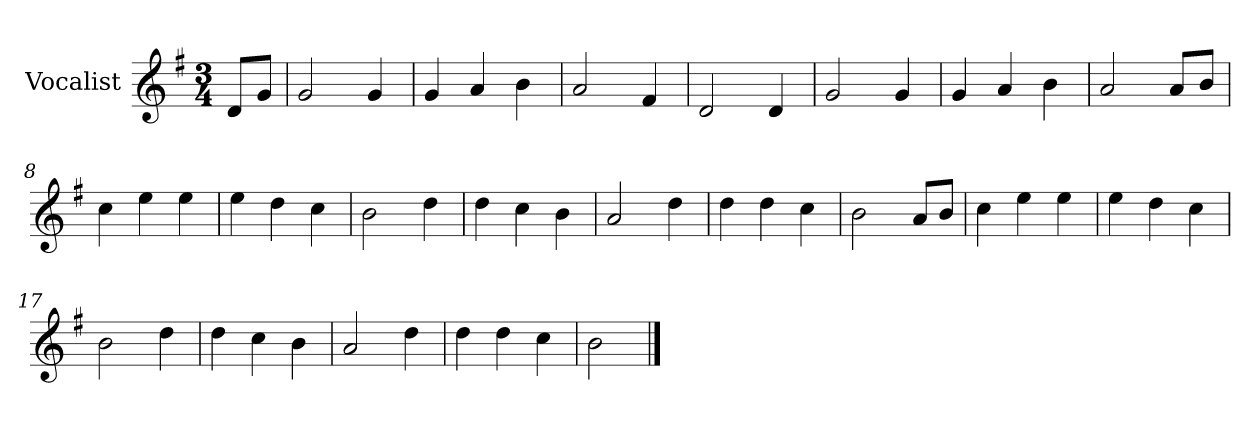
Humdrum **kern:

**kern
*part1
*staff1
*I"Vocalist
*k[f#]
*G:
*M3/4
=
8dL
8gJ
=1
2g
4g
=2
4g
4a
4b
=3
2a
4f#
=4
2d
4d
=5
2g
4g
=6
4g
4a
4b
=7
2a
8aL
8bJ
=8
4cc
4ee
4ee
=9
4ee
4dd
4cc
=10
2b
4dd
=11
4dd
4cc
4b
=12
2a
4dd
=13
4dd
4dd
4cc
=14
2b
8aL
8bJ
=15
4cc
4ee
4ee
=16
4ee
4dd
4cc
=17
2b
4dd
=18
4dd
4cc
4b
=19
2a
4dd
=20
4dd
4dd
4cc
=21
2b
==
*-
